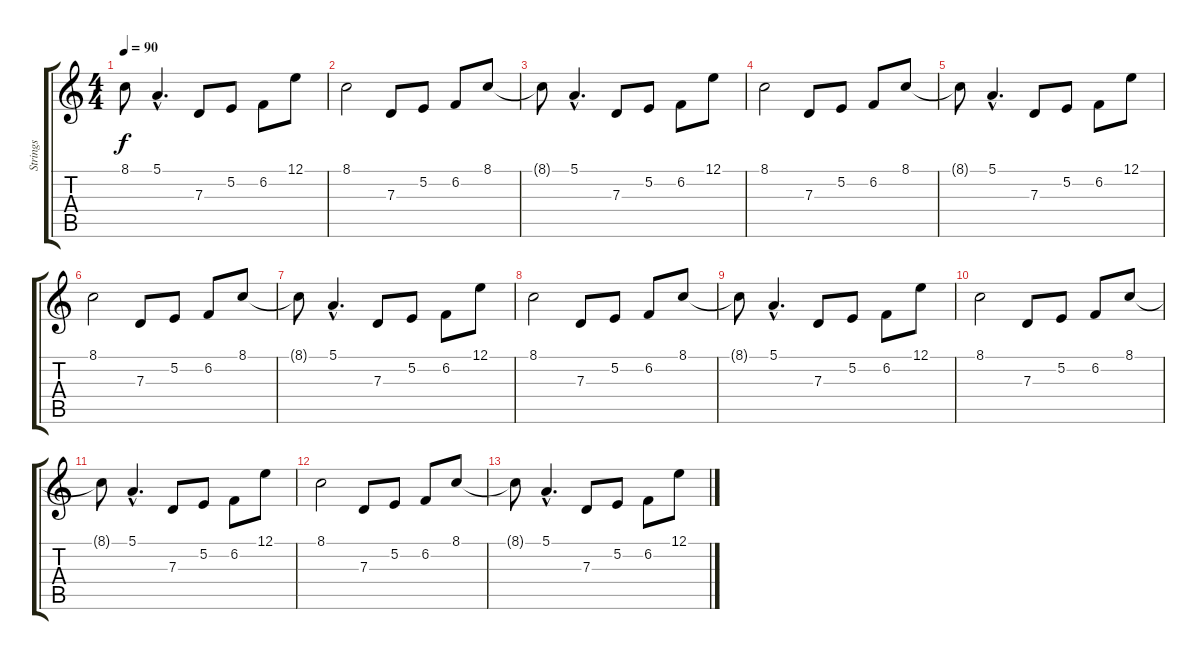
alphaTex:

\track ("Strings" "Strings") {instrument tremolostrings}
\staff {score tabs}
\tuning (E4 B3 G3 D3 A2 E2) {hide}
\ts (4 4)
\tempo 90
\clef g2
\ks c
8.1{t}.8{dy f} 5.1{hac}.4{d} 7.3.8 5.2.8 6.2.8 12.1.8 |
8.1.2 7.3.8 5.2.8 6.2.8 8.1.8 |
8.1{t}.8 5.1{hac}.4{d} 7.3.8 5.2.8 6.2.8 12.1.8 |
8.1.2 7.3.8 5.2.8 6.2.8 8.1.8 |
8.1{t}.8 5.1{hac}.4{d} 7.3.8 5.2.8 6.2.8 12.1.8 |
8.1.2 7.3.8 5.2.8 6.2.8 8.1.8 |
8.1{t}.8 5.1{hac}.4{d} 7.3.8 5.2.8 6.2.8 12.1.8 |
8.1.2 7.3.8 5.2.8 6.2.8 8.1.8 |
8.1{t}.8 5.1{hac}.4{d} 7.3.8 5.2.8 6.2.8 12.1.8 |
8.1.2{volume 0 instrument tremolostrings} 7.3.8 5.2.8 6.2.8 8.1.8 |
8.1{t}.8 5.1{hac}.4{d} 7.3.8 5.2.8 6.2.8 12.1.8 |
8.1.2 7.3.8 5.2.8 6.2.8 8.1.8 |
8.1{t}.8 5.1{hac}.4{d} 7.3.8 5.2.8 6.2.8 12.1.8
